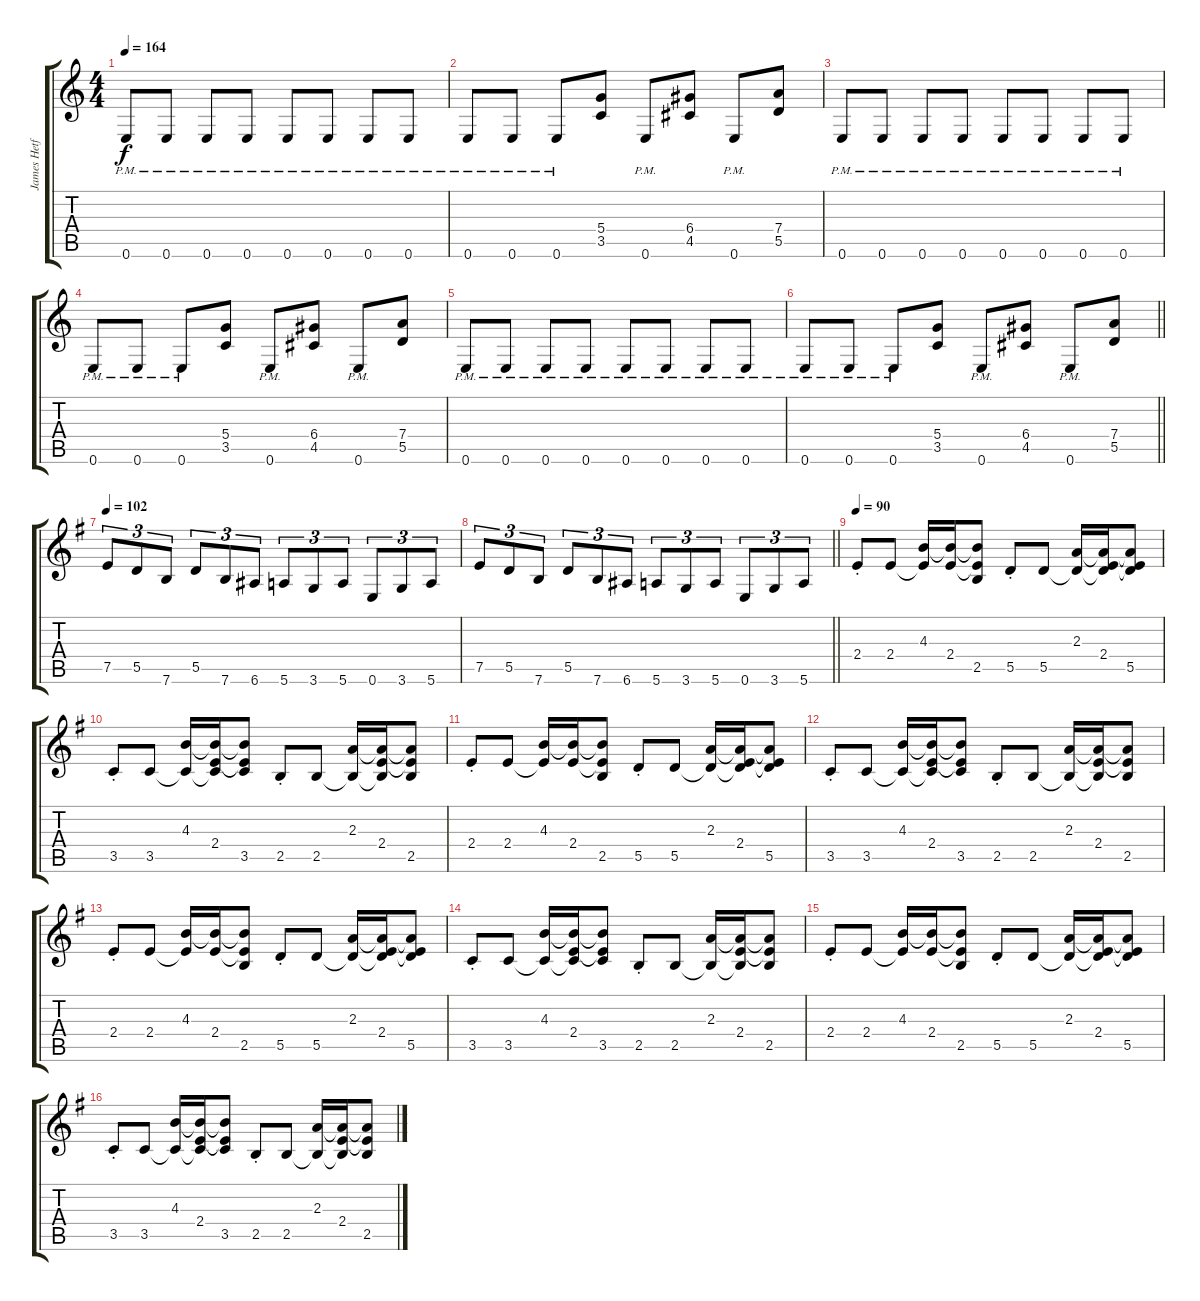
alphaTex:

\track ("James Hetfield" "James Hetf") {instrument distortionguitar}
\staff {score tabs}
\tuning (E4 B3 G3 D3 A2 E2) {hide}
\ts (4 4)
\tempo 164
\clef g2
\ks c
0.6{pm}.8{dy f} 0.6{pm}.8 0.6{pm}.8 0.6{pm}.8 0.6{pm}.8 0.6{pm}.8 0.6{pm}.8 0.6{pm}.8 |
0.6{pm}.8 0.6{pm}.8 0.6{pm}.8 (5.4 3.5).8 0.6{pm}.8 (6.4 4.5).8 0.6{pm}.8 (7.4 5.5).8 |
0.6{pm}.8 0.6{pm}.8 0.6{pm}.8 0.6{pm}.8 0.6{pm}.8 0.6{pm}.8 0.6{pm}.8 0.6{pm}.8 |
0.6{pm}.8 0.6{pm}.8 0.6{pm}.8 (5.4 3.5).8 0.6{pm}.8 (6.4 4.5).8 0.6{pm}.8 (7.4 5.5).8 |
0.6{pm}.8 0.6{pm}.8 0.6{pm}.8 0.6{pm}.8 0.6{pm}.8 0.6{pm}.8 0.6{pm}.8 0.6{pm}.8 |
\barLineRight lightlight
0.6{pm}.8 0.6{pm}.8 0.6{pm}.8 (5.4 3.5).8 0.6{pm}.8 (6.4 4.5).8 0.6{pm}.8 (7.4 5.5).8 |
\tempo 102
\ks eminor
7.5.8{tu (3 2)} 5.5.8{tu (3 2)} 7.6.8{tu (3 2)} 5.5.8{tu (3 2)} 7.6.8{tu (3 2)} 6.6.8{tu (3 2)} 5.6.8{tu (3 2)} 3.6.8{tu (3 2)} 5.6.8{tu (3 2)} 0.6.8{tu (3 2)} 3.6.8{tu (3 2)} 5.6.8{tu (3 2)} |
\barLineRight lightlight
7.5.8{tu (3 2)} 5.5.8{tu (3 2)} 7.6.8{tu (3 2)} 5.5.8{tu (3 2)} 7.6.8{tu (3 2)} 6.6.8{tu (3 2)} 5.6.8{tu (3 2)} 3.6.8{tu (3 2)} 5.6.8{tu (3 2)} 0.6.8{tu (3 2)} 3.6.8{tu (3 2)} 5.6.8{tu (3 2)} |
\tempo 90
2.4{st}.8{volume 13} 2.4.8 (4.3 2.4{t}).16 (4.3{t} 2.4).16 (4.3{t} 2.4{t} 2.5).8 5.5{st}.8 5.5.8 (2.3 5.5{t}).16 (2.3{t} 2.4 5.5{t}).16 (2.3{t} 2.4{t} 5.5).8 |
3.5{st}.8 3.5.8 (4.3 3.5{t}).16 (4.3{t} 2.4 3.5{t}).16 (4.3{t} 2.4{t} 3.5).8 2.5{st}.8 2.5.8 (2.3 2.5{t}).16 (2.3{t} 2.4 2.5{t}).16 (2.3{t} 2.4{t} 2.5).8 |
2.4{st}.8 2.4.8 (4.3 2.4{t}).16 (4.3{t} 2.4).16 (4.3{t} 2.4{t} 2.5).8 5.5{st}.8 5.5.8 (2.3 5.5{t}).16 (2.3{t} 2.4 5.5{t}).16 (2.3{t} 2.4{t} 5.5).8 |
3.5{st}.8 3.5.8 (4.3 3.5{t}).16 (4.3{t} 2.4 3.5{t}).16 (4.3{t} 2.4{t} 3.5).8 2.5{st}.8 2.5.8 (2.3 2.5{t}).16 (2.3{t} 2.4 2.5{t}).16 (2.3{t} 2.4{t} 2.5).8 |
2.4{st}.8 2.4.8 (4.3 2.4{t}).16 (4.3{t} 2.4).16 (4.3{t} 2.4{t} 2.5).8 5.5{st}.8 5.5.8 (2.3 5.5{t}).16 (2.3{t} 2.4 5.5{t}).16 (2.3{t} 2.4{t} 5.5).8 |
3.5{st}.8 3.5.8 (4.3 3.5{t}).16 (4.3{t} 2.4 3.5{t}).16 (4.3{t} 2.4{t} 3.5).8 2.5{st}.8 2.5.8 (2.3 2.5{t}).16 (2.3{t} 2.4 2.5{t}).16 (2.3{t} 2.4{t} 2.5).8 |
2.4{st}.8 2.4.8 (4.3 2.4{t}).16 (4.3{t} 2.4).16 (4.3{t} 2.4{t} 2.5).8 5.5{st}.8 5.5.8 (2.3 5.5{t}).16 (2.3{t} 2.4 5.5{t}).16 (2.3{t} 2.4{t} 5.5).8 |
3.5{st}.8 3.5.8 (4.3 3.5{t}).16 (4.3{t} 2.4 3.5{t}).16 (4.3{t} 2.4{t} 3.5).8 2.5{st}.8 2.5.8 (2.3 2.5{t}).16 (2.3{t} 2.4 2.5{t}).16 (2.3{t} 2.4{t} 2.5).8
